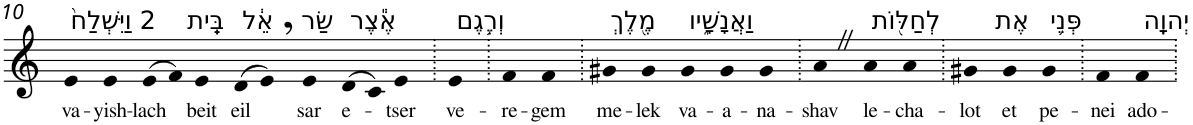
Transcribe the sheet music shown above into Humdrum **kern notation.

**kern	**text
*part1	*part1
*staff1	*staff1
*I"Piano	*
*I'Pno	*
!!LO:PB:g=z
*clefG2	*
*k[]	*
=10	=10
!LO:TX:a:t=2 וַיִּשְׁלַח֙	!
!	!LO:LY:b
4e	va-
!	!LO:LY:b
4e	-yish-
!	!LO:LY:b
(>8e	-lach
8f)	.
!LO:TX:a:t=בֵּֽית	!
!	!LO:LY:b
4e	beit
!LO:TX:a:t=אֵ֔ל	!
!	!LO:LY:b
(>8d	eil
8e,)	.
!LO:TX:a:t=שַׂר	!
!	!LO:LY:b
4e	sar
!LO:TX:a:t=אֶ֕צֶר	!
!	!LO:LY:b
(>8d	e-
8c)	.
!	!LO:LY:b
4e	-tser
=11.	=11.
!LO:TX:a:t=וְרֶ֥גֶם	!
!	!LO:LY:b
4e	ve-
=12.	=12.
!	!LO:LY:b
4f	-re-
!	!LO:LY:b
4f	-gem
=13.	=13.
!LO:TX:a:t=מֶ֖לֶךְ	!
!	!LO:LY:b
4g#X	me-
!	!LO:LY:b
4g#	-lek
!LO:TX:a:t=וַאֲנָשָׁ֑יו	!
!	!LO:LY:b
4g#	va-
!	!LO:LY:b
4g#	-a-
!	!LO:LY:b
4g#	-na-
=14.	=14.
!	!LO:LY:b
4aZ	-shav
!LO:TX:a:t=לְחַלּ֖וֹת	!
!	!LO:LY:b
4a	le-
!	!LO:LY:b
4a	-cha-
=15.	=15.
!	!LO:LY:b
4g#X	-lot
!LO:TX:a:t=אֶת	!
!	!LO:LY:b
4g#	et
!LO:TX:a:t=פְּנֵ֥י	!
!	!LO:LY:b
4g#	pe-
=16.	=16.
!	!LO:LY:b
4f	-nei
!LO:TX:a:t=יְהוָֽה	!
!	!LO:LY:b
4f	ado-
=.	=.
*-	*-
